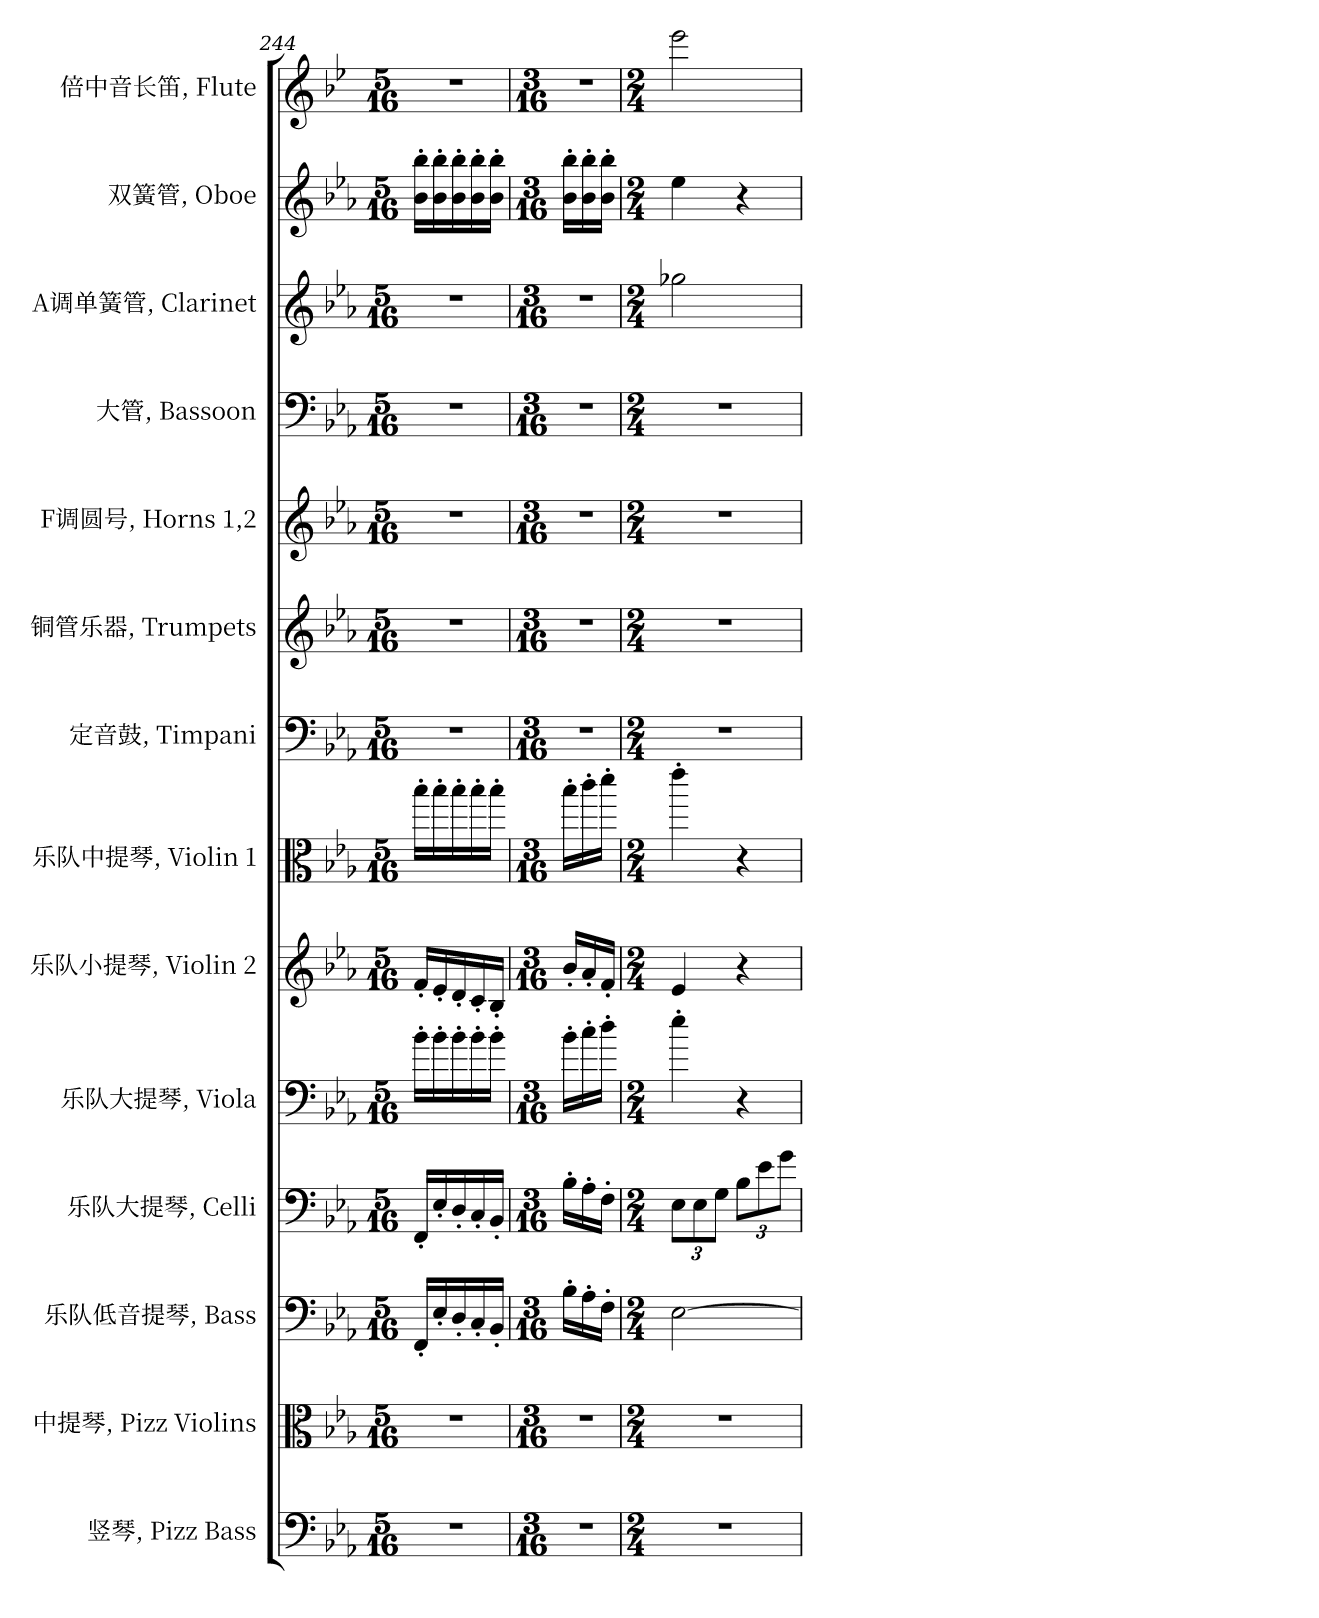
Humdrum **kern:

**kern	**kern	**kern	**kern	**kern	**kern	**kern	**kern	**kern	**kern	**kern	**kern	**kern	**kern
*part14	*part13	*part12	*part11	*part10	*part9	*part8	*part7	*part6	*part5	*part4	*part3	*part2	*part1
*staff14	*staff13	*staff12	*staff11	*staff10	*staff9	*staff8	*staff7	*staff6	*staff5	*staff4	*staff3	*staff2	*staff1
*I"竖琴, Pizz Bass	*I"中提琴, Pizz Violins	*I"乐队低音提琴, Bass	*I"乐队大提琴, Celli	*I"乐队大提琴, Viola	*I"乐队小提琴, Violin 2	*I"乐队中提琴, Violin 1	*I"定音鼓, Timpani	*I"铜管乐器, Trumpets	*I"F调圆号, Horns 1,2	*I"大管, Bassoon	*I"A调单簧管, Clarinet	*I"双簧管, Oboe	*I"倍中音长笛, Flute
*	*	*	*	*	*	*	*I'Timp.	*	*I'F Hn.	*I'Bsn.	*I'A Cl.	*I'Ob.	*
*clefF4	*clefC3	*clefF4	*clefF4	*clefF4	*clefG2	*clefC3	*clefF4	*clefG2	*clefG2	*clefF4	*clefG2	*clefG2	*clefG2
*	*	*ITrd7c12	*	*	*	*	*	*	*ITrd4c7	*	*ITrd2c3	*	*ITrd10c17
*k[b-e-a-]	*k[b-e-a-]	*k[b-e-a-]	*k[b-e-a-]	*k[b-e-a-]	*k[b-e-a-]	*k[b-e-a-]	*k[b-e-a-]	*k[b-e-a-]	*k[b-e-a-d-]	*k[b-e-a-]	*k[]	*k[b-e-a-]	*k[b-e-]
*M5/16	*M5/16	*M5/16	*M5/16	*M5/16	*M5/16	*M5/16	*M5/16	*M5/16	*M5/16	*M5/16	*M5/16	*M5/16	*M5/16
=244	=244	=244	=244	=244	=244	=244	=244	=244	=244	=244	=244	=244	=244
16%5r	16%5r	16FFF'/LL	16FF'/LL	16b-'\LL	16f'/LL	16bb-'\LL	16%5r	16%5r	16%5r	16%5r	16%5r	16b-\' 16bb-\'LL	16%5r
.	.	16EE-'/	16E-'/	16b-'\	16e-'/	16bb-'\	.	.	.	.	.	16b-\' 16bb-\'	.
.	.	16DD'/	16D'/	16b-'\	16d'/	16bb-'\	.	.	.	.	.	16b-\' 16bb-\'	.
.	.	16CC'/	16C'/	16b-'\	16c'/	16bb-'\	.	.	.	.	.	16b-\' 16bb-\'	.
.	.	16BBB-'/JJ	16BB-'/JJ	16b-'\JJ	16B-'/JJ	16bb-'\JJ	.	.	.	.	.	16b-\' 16bb-\'JJ	.
=245	=245	=245	=245	=245	=245	=245	=245	=245	=245	=245	=245	=245	=245
*M3/16	*M3/16	*M3/16	*M3/16	*M3/16	*M3/16	*M3/16	*M3/16	*M3/16	*M3/16	*M3/16	*M3/16	*M3/16	*M3/16
*	*	*	*	*	*	*	*	*	*	*	*	*	*MM50
8.r	8.r	16BB-'\LL	16B-'\LL	16b-'\LL	16b-'/LL	16bb-'\LL	8.r	8.r	8.r	8.r	8.r	16b-\' 16bb-\'LL	8.r
.	.	16AA-'\	16A-'\	16cc'\	16a-'/	16ccc'\	.	.	.	.	.	16b-\' 16bb-\'	.
.	.	16FF'\JJ	16F'\JJ	16dd'\JJ	16f'/JJ	16ddd'\JJ	.	.	.	.	.	16b-\' 16bb-\'JJ	.
=246	=246	=246	=246	=246	=246	=246	=246	=246	=246	=246	=246	=246	=246
*M2/4	*M2/4	*M2/4	*M2/4	*M2/4	*M2/4	*M2/4	*M2/4	*M2/4	*M2/4	*M2/4	*M2/4	*M2/4	*M2/4
*	*	*	*Xbrackettup	*	*	*	*	*	*	*	*	*	*
*	*	*	*	*	*	*	*	*	*	*	*	*	*MM59
2r	2r	[2EE-\	12E-\L	4ee-'\	4e-/	4eee-'\	2r	2r	2r	2r	2ee-X\	4ee-\	2ee-\
.	.	.	12E-\	.	.	.	.	.	.	.	.	.	.
.	.	.	12G\J	.	.	.	.	.	.	.	.	.	.
.	.	.	12B-\L	4r	4r	4r	.	.	.	.	.	4r	.
.	.	.	12e-\	.	.	.	.	.	.	.	.	.	.
.	.	.	12g\J	.	.	.	.	.	.	.	.	.	.
=	=	=	=	=	=	=	=	=	=	=	=	=	=
*-	*-	*-	*-	*-	*-	*-	*-	*-	*-	*-	*-	*-	*-
